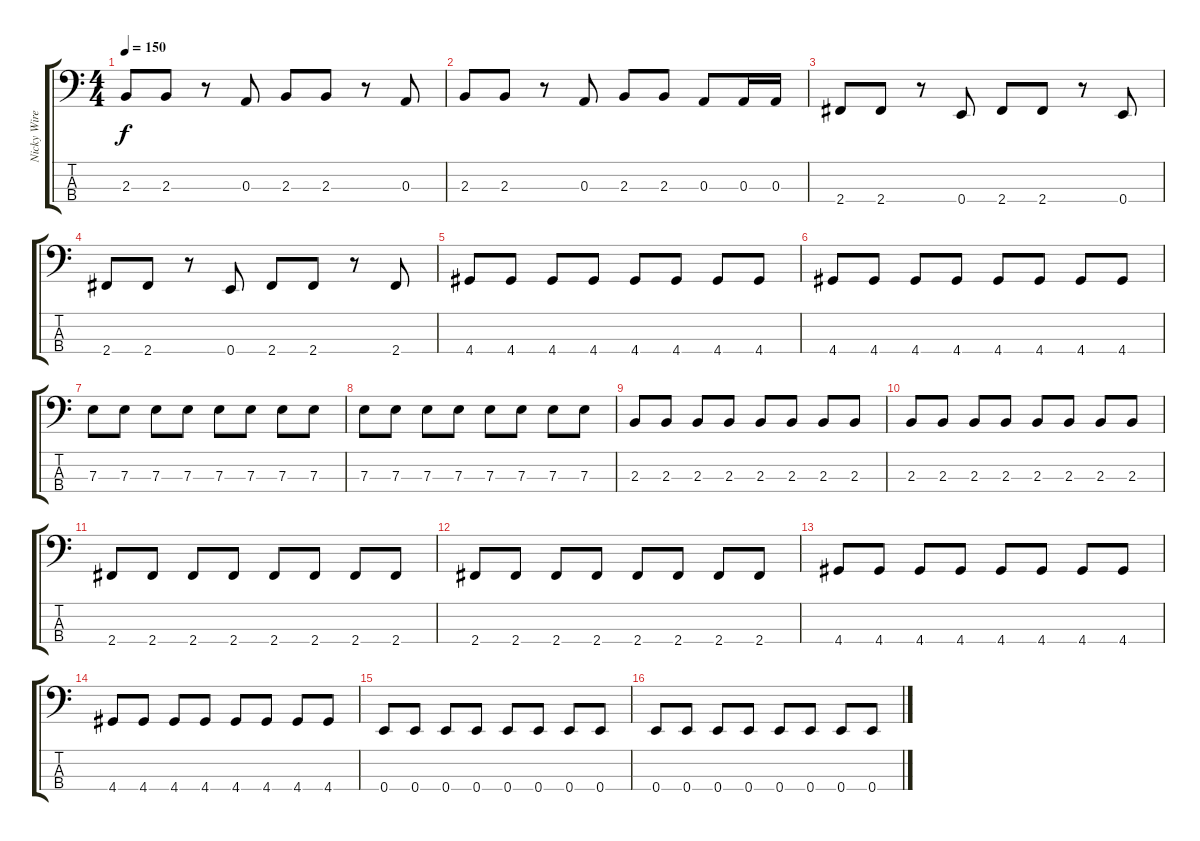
\track ("Nicky Wire" "Nicky Wire") {instrument electricbasspick}
\staff {score tabs}
\tuning (G2 D2 A1 E1) {hide}
\ts (4 4)
\tempo 150
\clef f4
\ks c
2.3.8{dy f} 2.3.8 r.8 0.3.8 2.3.8 2.3.8 r.8 0.3.8 |
2.3.8 2.3.8 r.8 0.3.8 2.3.8 2.3.8 0.3.8 0.3.16 0.3.16 |
2.4.8 2.4.8 r.8 0.4.8 2.4.8 2.4.8 r.8 0.4.8 |
2.4.8 2.4.8 r.8 0.4.8 2.4.8 2.4.8 r.8 2.4.8 |
4.4.8 4.4.8 4.4.8 4.4.8 4.4.8 4.4.8 4.4.8 4.4.8 |
4.4.8 4.4.8 4.4.8 4.4.8 4.4.8 4.4.8 4.4.8 4.4.8 |
7.3.8 7.3.8 7.3.8 7.3.8 7.3.8 7.3.8 7.3.8 7.3.8 |
7.3.8 7.3.8 7.3.8 7.3.8 7.3.8 7.3.8 7.3.8 7.3.8 |
2.3.8 2.3.8 2.3.8 2.3.8 2.3.8 2.3.8 2.3.8 2.3.8 |
2.3.8 2.3.8 2.3.8 2.3.8 2.3.8 2.3.8 2.3.8 2.3.8 |
2.4.8 2.4.8 2.4.8 2.4.8 2.4.8 2.4.8 2.4.8 2.4.8 |
2.4.8 2.4.8 2.4.8 2.4.8 2.4.8 2.4.8 2.4.8 2.4.8 |
4.4.8 4.4.8 4.4.8 4.4.8 4.4.8 4.4.8 4.4.8 4.4.8 |
4.4.8 4.4.8 4.4.8 4.4.8 4.4.8 4.4.8 4.4.8 4.4.8 |
0.4.8 0.4.8 0.4.8 0.4.8 0.4.8 0.4.8 0.4.8 0.4.8 |
0.4.8 0.4.8 0.4.8 0.4.8 0.4.8 0.4.8 0.4.8 0.4.8
